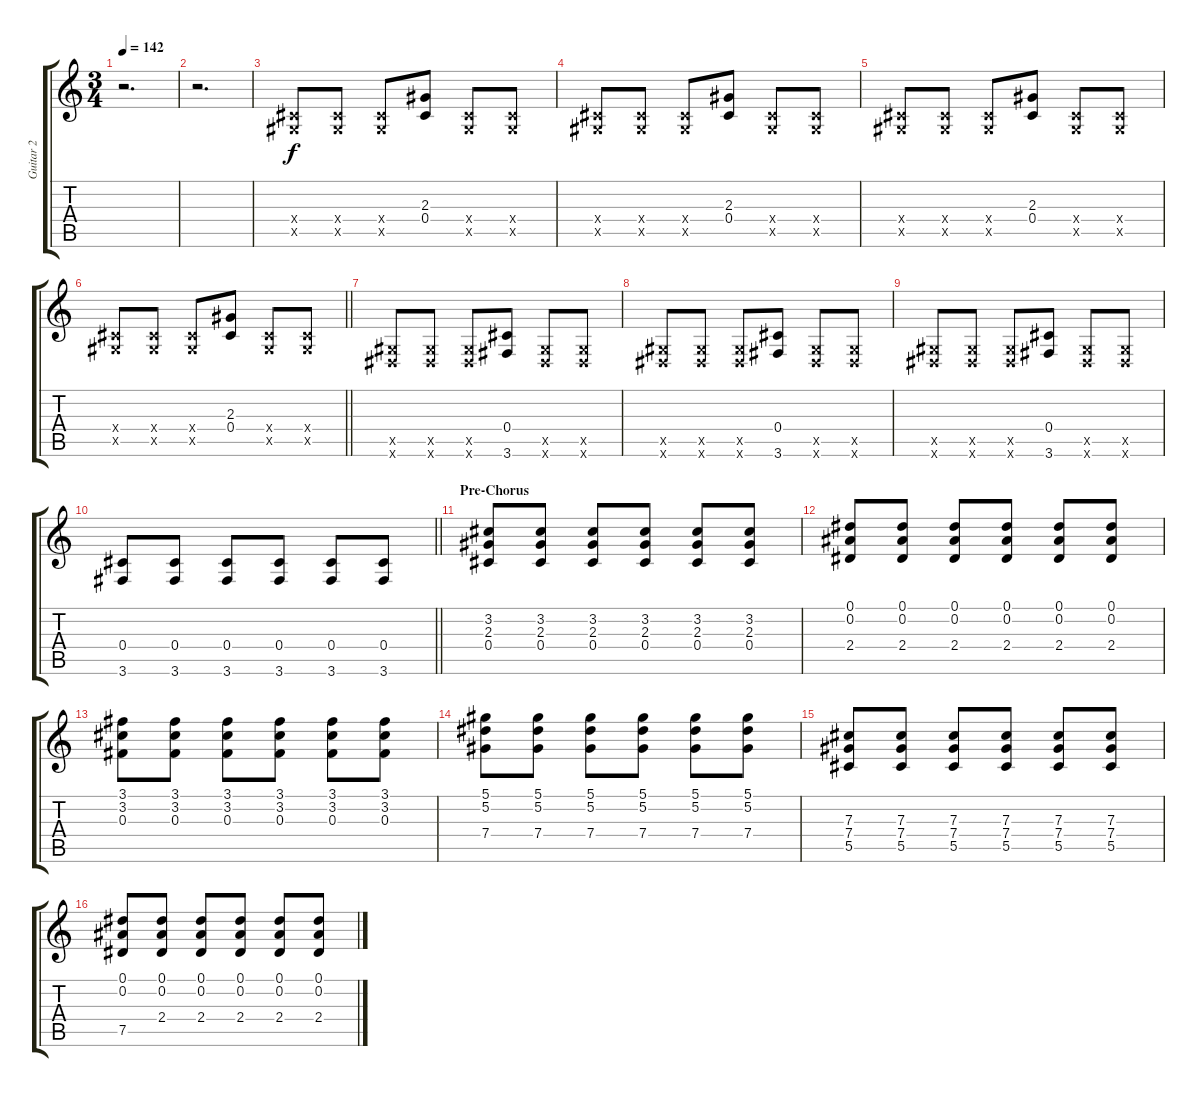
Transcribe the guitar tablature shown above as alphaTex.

\track ("Guitar 2" "Guitar 2") {instrument distortionguitar}
\staff {score tabs}
\tuning (Eb4 Bb3 Gb3 Db3 Ab2 Eb2) {hide}
\ts (3 4)
\tempo 142
\clef g2
\ks c
r.2{d dy f} |
r.2{d} |
(0.4{x} 0.5{x}).8 (0.4{x} 0.5{x}).8 (0.4{x} 0.5{x}).8 (2.3 0.4).8 (0.4{x} 0.5{x}).8 (0.4{x} 0.5{x}).8 |
(0.4{x} 0.5{x}).8 (0.4{x} 0.5{x}).8 (0.4{x} 0.5{x}).8 (2.3 0.4).8 (0.4{x} 0.5{x}).8 (0.4{x} 0.5{x}).8 |
(0.4{x} 0.5{x}).8 (0.4{x} 0.5{x}).8 (0.4{x} 0.5{x}).8 (2.3 0.4).8 (0.4{x} 0.5{x}).8 (0.4{x} 0.5{x}).8 |
\barLineRight lightlight
(0.4{x} 0.5{x}).8 (0.4{x} 0.5{x}).8 (0.4{x} 0.5{x}).8 (2.3 0.4).8 (0.4{x} 0.5{x}).8 (0.4{x} 0.5{x}).8 |
(0.5{x} 0.6{x}).8 (0.5{x} 0.6{x}).8 (0.5{x} 0.6{x}).8 (0.4 3.6).8 (0.5{x} 0.6{x}).8 (0.5{x} 0.6{x}).8 |
(0.5{x} 0.6{x}).8 (0.5{x} 0.6{x}).8 (0.5{x} 0.6{x}).8 (0.4 3.6).8 (0.5{x} 0.6{x}).8 (0.5{x} 0.6{x}).8 |
(0.5{x} 0.6{x}).8 (0.5{x} 0.6{x}).8 (0.5{x} 0.6{x}).8 (0.4 3.6).8 (0.5{x} 0.6{x}).8 (0.5{x} 0.6{x}).8 |
\barLineRight lightlight
(0.4 3.6).8 (0.4 3.6).8 (0.4 3.6).8 (0.4 3.6).8 (0.4 3.6).8 (0.4 3.6).8 |
\section ("" "Pre-Chorus")
(3.2 2.3 0.4).8 (3.2 2.3 0.4).8 (3.2 2.3 0.4).8 (3.2 2.3 0.4).8 (3.2 2.3 0.4).8 (3.2 2.3 0.4).8 |
(0.1 0.2 2.4).8 (0.1 0.2 2.4).8 (0.1 0.2 2.4).8 (0.1 0.2 2.4).8 (0.1 0.2 2.4).8 (0.1 0.2 2.4).8 |
(3.1 3.2 0.3).8 (3.1 3.2 0.3).8 (3.1 3.2 0.3).8 (3.1 3.2 0.3).8 (3.1 3.2 0.3).8 (3.1 3.2 0.3).8 |
(5.1 5.2 7.4).8 (5.1 5.2 7.4).8 (5.1 5.2 7.4).8 (5.1 5.2 7.4).8 (5.1 5.2 7.4).8 (5.1 5.2 7.4).8 |
(7.3 7.4 5.5).8 (7.3 7.4 5.5).8 (7.3 7.4 5.5).8 (7.3 7.4 5.5).8 (7.3 7.4 5.5).8 (7.3 7.4 5.5).8 |
(0.1 0.2 7.5).8 (0.1 0.2 2.4).8 (0.1 0.2 2.4).8 (0.1 0.2 2.4).8 (0.1 0.2 2.4).8 (0.1 0.2 2.4).8
